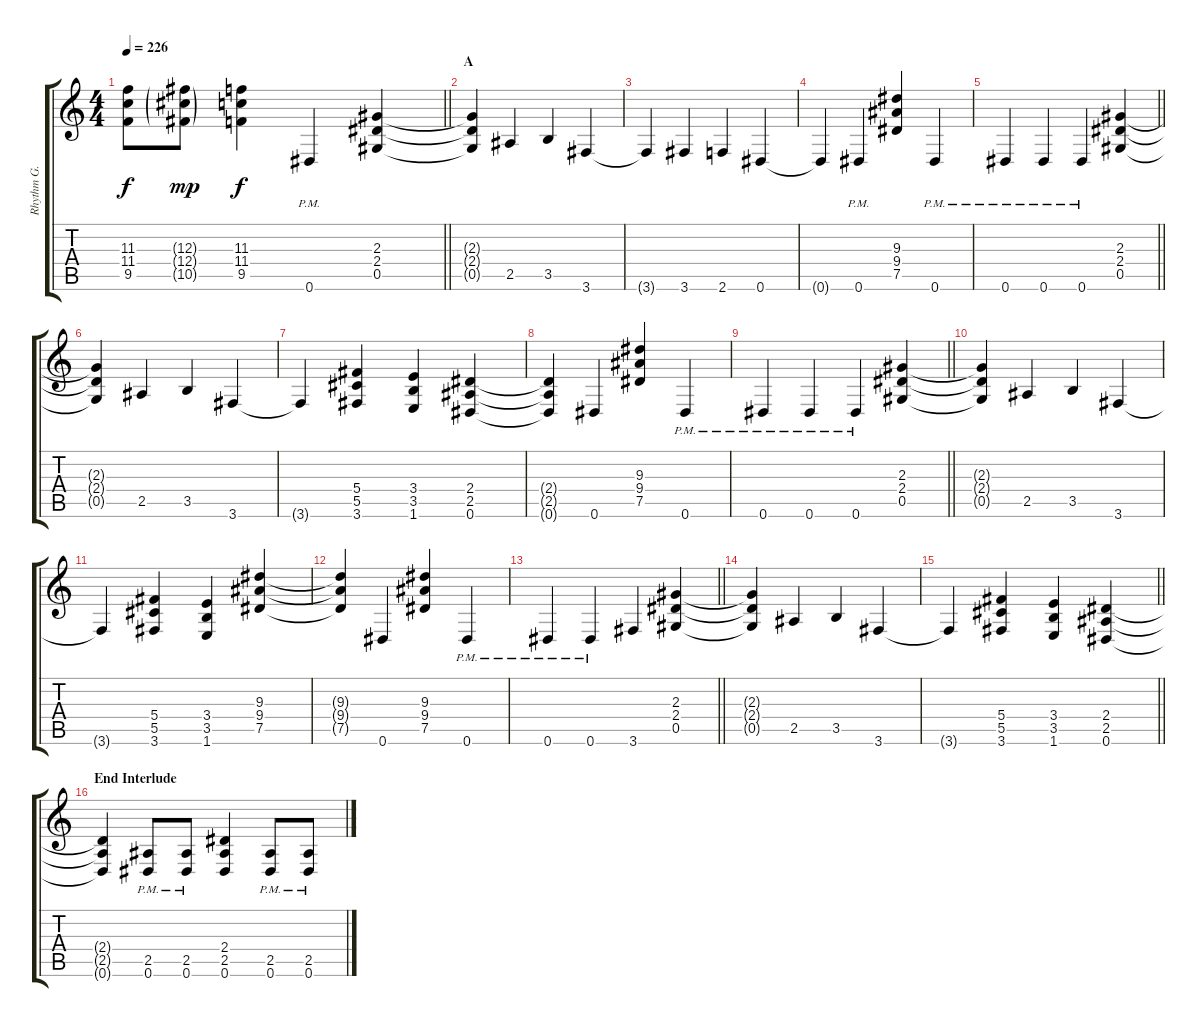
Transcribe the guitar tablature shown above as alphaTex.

\track ("Rhythm G." "Rhythm G.") {instrument distortionguitar}
\staff {score tabs}
\tuning (Eb4 Bb3 Gb3 Db3 Ab2 Eb2) {hide}
\ts (4 4)
\tempo 226
\clef g2
\barLineRight lightlight
\ks c
(11.3 11.4 9.5).8{dy f} (12.3{g} 12.4{g} 10.5{g}).8{dy mp} (11.3 11.4 9.5).4{dy f} 0.6{pm}.4 (2.3 2.4 0.5).4 |
\section ("" "A")
(2.3{t} 2.4{t} 0.5{t}).4 2.5.4 3.5.4 3.6.4 |
3.6{t}.4 3.6.4 2.6.4 0.6.4 |
0.6{t}.4 0.6{pm}.4 (9.3 9.4 7.5).4 0.6{pm}.4 |
\barLineRight lightlight
0.6{pm}.4 0.6{pm}.4 0.6{pm}.4 (2.3 2.4 0.5).4 |
(2.3{t} 2.4{t} 0.5{t}).4 2.5.4 3.5.4 3.6.4 |
3.6{t}.4 (5.4 5.5 3.6).4 (3.4 3.5 1.6).4 (2.4 2.5 0.6).4 |
(2.4{t} 2.5{t} 0.6{t}).4 0.6.4 (9.3 9.4 7.5).4 0.6{pm}.4 |
\barLineRight lightlight
0.6{pm}.4 0.6{pm}.4 0.6{pm}.4 (2.3 2.4 0.5).4 |
(2.3{t} 2.4{t} 0.5{t}).4 2.5.4 3.5.4 3.6.4 |
3.6{t}.4 (5.4 5.5 3.6).4 (3.4 3.5 1.6).4 (9.3 9.4 7.5).4 |
(9.3{t} 9.4{t} 7.5{t}).4 0.6.4 (9.3 9.4 7.5).4 0.6{pm}.4 |
\barLineRight lightlight
0.6{pm}.4 0.6{pm}.4 3.6.4 (2.3 2.4 0.5).4 |
(2.3{t} 2.4{t} 0.5{t}).4 2.5.4 3.5.4 3.6.4 |
\barLineRight lightlight
3.6{t}.4 (5.4 5.5 3.6).4 (3.4 3.5 1.6).4 (2.4 2.5 0.6).4 |
\section ("" "End Interlude")
(2.4{t} 2.5{t} 0.6{t}).4 (2.5{pm} 0.6{pm}).8 (2.5{pm} 0.6{pm}).8 (2.4 2.5 0.6).4 (2.5{pm} 0.6{pm}).8 (2.5{pm} 0.6{pm}).8
